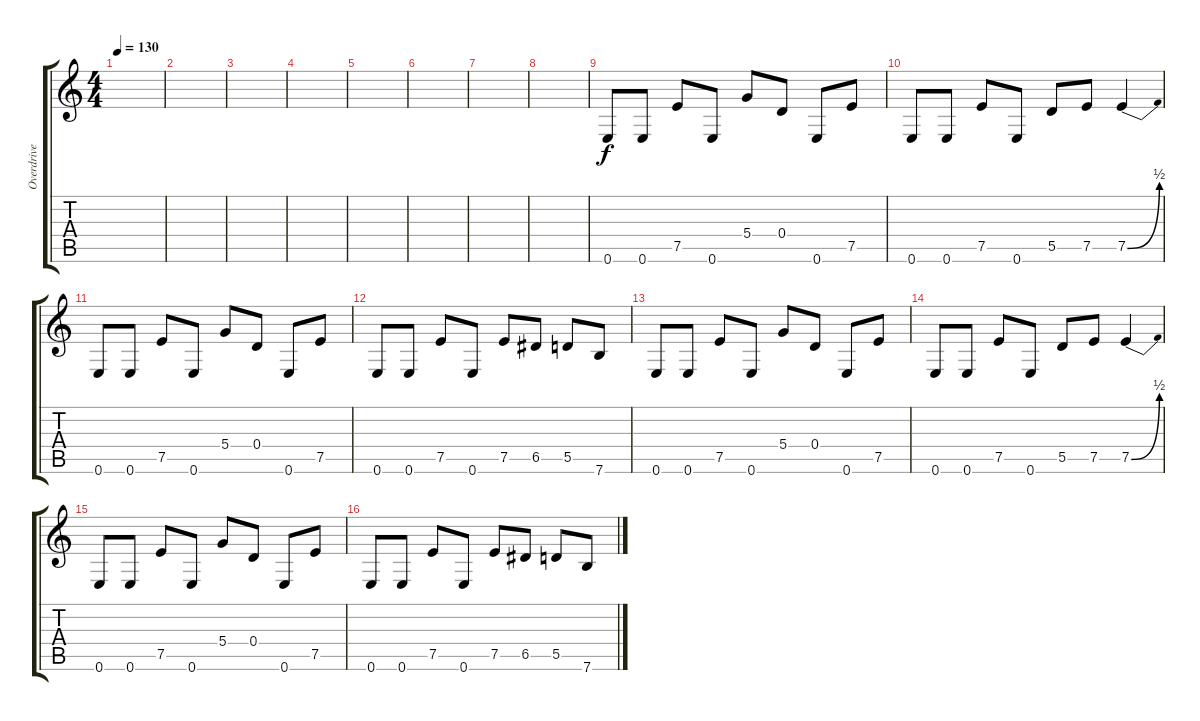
\track ("Overdrive Guitar I" "Overdrive ") {instrument overdrivenguitar}
\staff {score tabs}
\tuning (E4 B3 G3 D3 A2 E2) {hide}
\ts (4 4)
\tempo 130
\clef g2
\ks c
|
|
|
|
|
|
|
|
0.6.8 0.6.8 7.5.8 0.6.8 5.4.8 0.4.8 0.6.8 7.5.8 |
0.6.8 0.6.8 7.5.8 0.6.8 5.5.8 7.5.8 7.5{be (bend 0 0 60 2)}.4 |
0.6.8 0.6.8 7.5.8 0.6.8 5.4.8 0.4.8 0.6.8 7.5.8 |
0.6.8 0.6.8 7.5.8 0.6.8 7.5.8 6.5.8 5.5.8 7.6.8 |
0.6.8 0.6.8 7.5.8 0.6.8 5.4.8 0.4.8 0.6.8 7.5.8 |
0.6.8 0.6.8 7.5.8 0.6.8 5.5.8 7.5.8 7.5{be (bend 0 0 60 2)}.4 |
0.6.8 0.6.8 7.5.8 0.6.8 5.4.8 0.4.8 0.6.8 7.5.8 |
0.6.8 0.6.8 7.5.8 0.6.8 7.5.8 6.5.8 5.5.8 7.6.8
